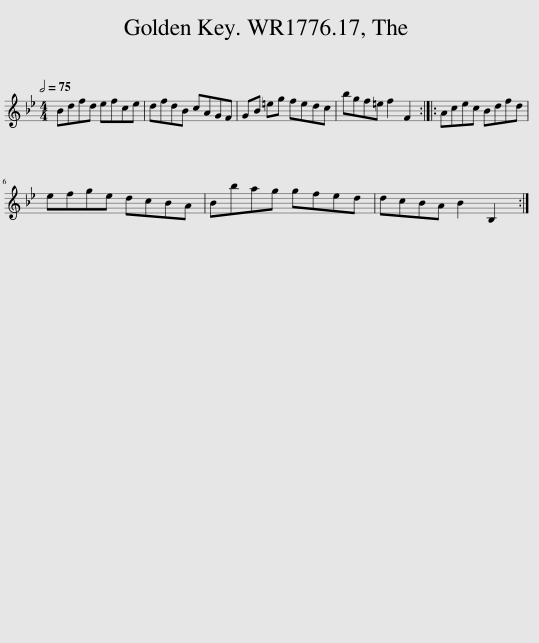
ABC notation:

X:1
L:1/8
Q:1/2=75
M:4/4
I:linebreak $
K:Bb
V:1 treble
V:1
 Bdfd efce | dfdB cAGF | GB =eg fedc | bgf=e f2 F2 :: Acec Bdfd |$ %5
 efge dcBA | Bbag gfed | dcBA B2 B,2 :| %8
